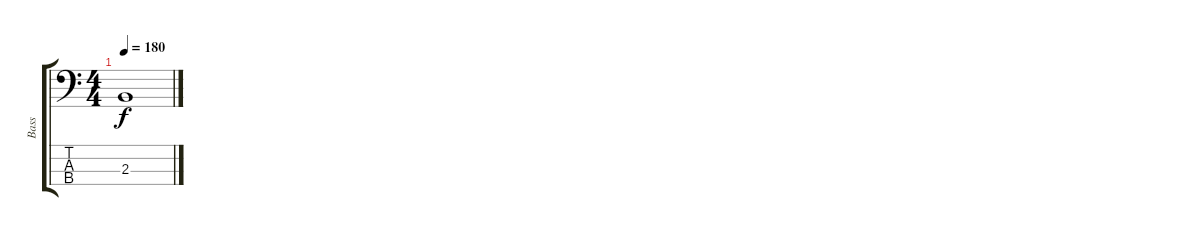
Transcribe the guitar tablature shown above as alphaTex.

\track ("Bass" "Bass") {instrument acousticbass}
\staff {score tabs}
\tuning (G2 D2 A1 E1) {hide}
\ts (4 4)
\tempo 180
\clef f4
\ks c
2.3.1{dy f}
